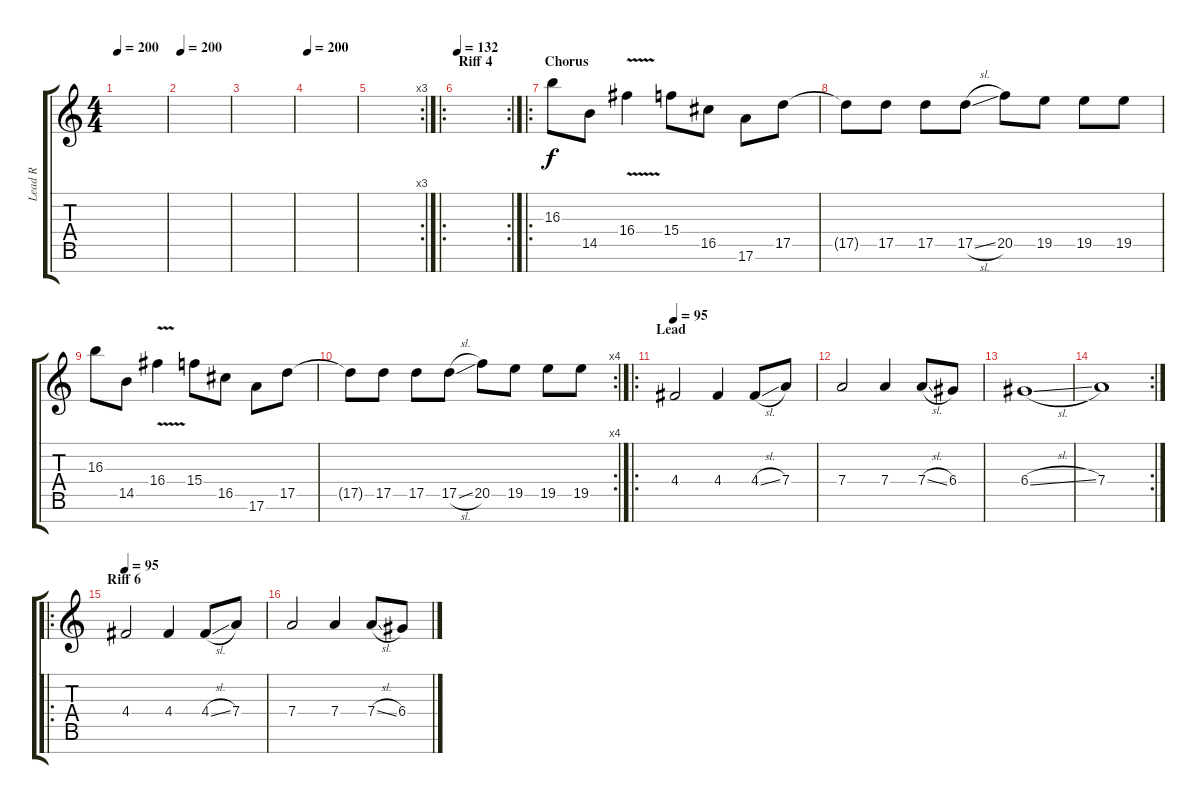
\track ("Lead R" "Lead R") {instrument overdrivenguitar}
\staff {score tabs}
\tuning (E4 B3 G3 D3 A2 E2 B1) {hide}
\ts (4 4)
\tempo 200
\clef g2
\ks c
|
\tempo 200
|
|
\tempo 200
|
\rc 3
|
\ro
\rc 2
\section ("" "Riff 4")
\tempo 132
|
\ro
\section ("" "Chorus")
16.3.8 14.5.8 16.4{v}.4 15.4.8 16.5.8 17.6.8 17.5.8 |
17.5{t}.8 17.5.8 17.5.8 17.5{sl}.8 20.5.8 19.5.8 19.5.8 19.5.8 |
16.3.8 14.5.8 16.4{v}.4 15.4.8 16.5.8 17.6.8 17.5.8 |
\rc 4
17.5{t}.8 17.5.8 17.5.8 17.5{sl}.8 20.5.8 19.5.8 19.5.8 19.5.8 |
\ro
\section ("" "Lead")
\tempo 95
4.4.2 4.4.4 4.4{sl}.8 7.4.8 |
7.4.2 7.4.4 7.4{sl}.8 6.4.8 |
6.4{sl}.1 |
\rc 2
7.4.1 |
\ro
\section ("" "Riff 6")
\tempo 95
4.4.2 4.4.4 4.4{sl}.8 7.4.8 |
7.4.2 7.4.4 7.4{sl}.8 6.4.8
